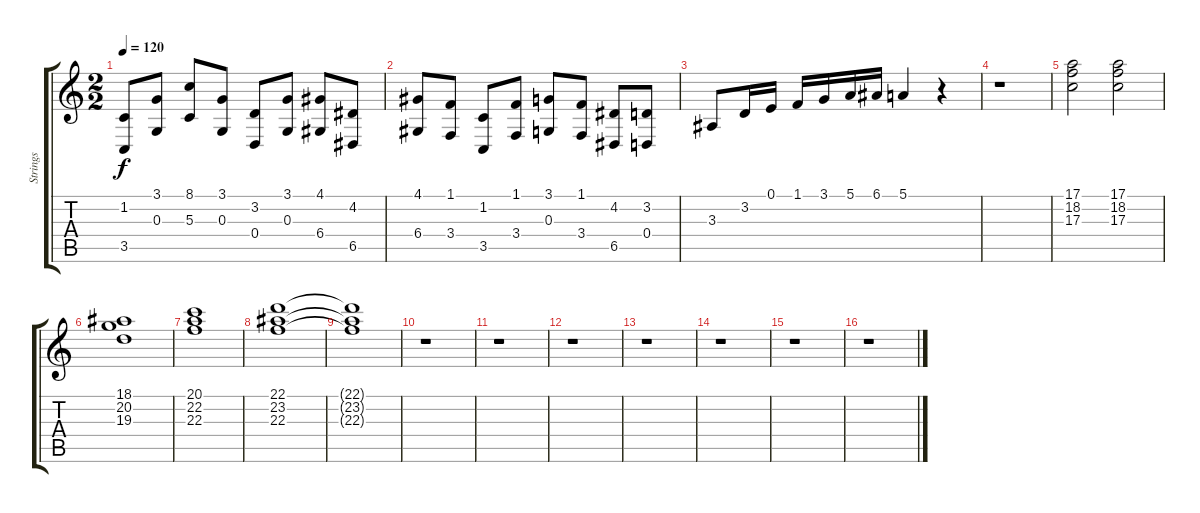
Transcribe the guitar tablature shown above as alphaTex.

\track ("Strings" "Strings") {instrument tremolostrings}
\staff {score tabs}
\tuning (E4 B3 G3 D3 A2 E2) {hide}
\ts (2 2)
\tempo 120
\clef g2
\ks c
(1.2 3.5).8{dy f} (3.1 0.3).8 (8.1 5.3).8 (3.1 0.3).8 (3.2 0.4).8 (3.1 0.3).8 (4.1 6.4).8 (4.2 6.5).8 |
(4.1 6.4).8 (1.1 3.4).8 (1.2 3.5).8 (1.1 3.4).8 (3.1 0.3).8 (1.1 3.4).8 (4.2 6.5).8 (3.2 0.4).8 |
3.3.8{volume 16 instrument overdrivenguitar} 3.2.16 0.1.16 1.1.16 3.1.16 5.1.16 6.1.16 5.1.4 r.4 |
r.1 |
(17.1 18.2 17.3).2{volume 10 instrument stringensemble1} (17.1 18.2 17.3).2 |
(18.1 20.2 19.3).1 |
(20.1 22.2 22.3).1 |
(22.1 23.2 22.3).1 |
(22.1{t} 23.2{t} 22.3{t}).1 |
r.1 |
r.1 |
r.1 |
r.1 |
r.1 |
r.1 |
r.1
